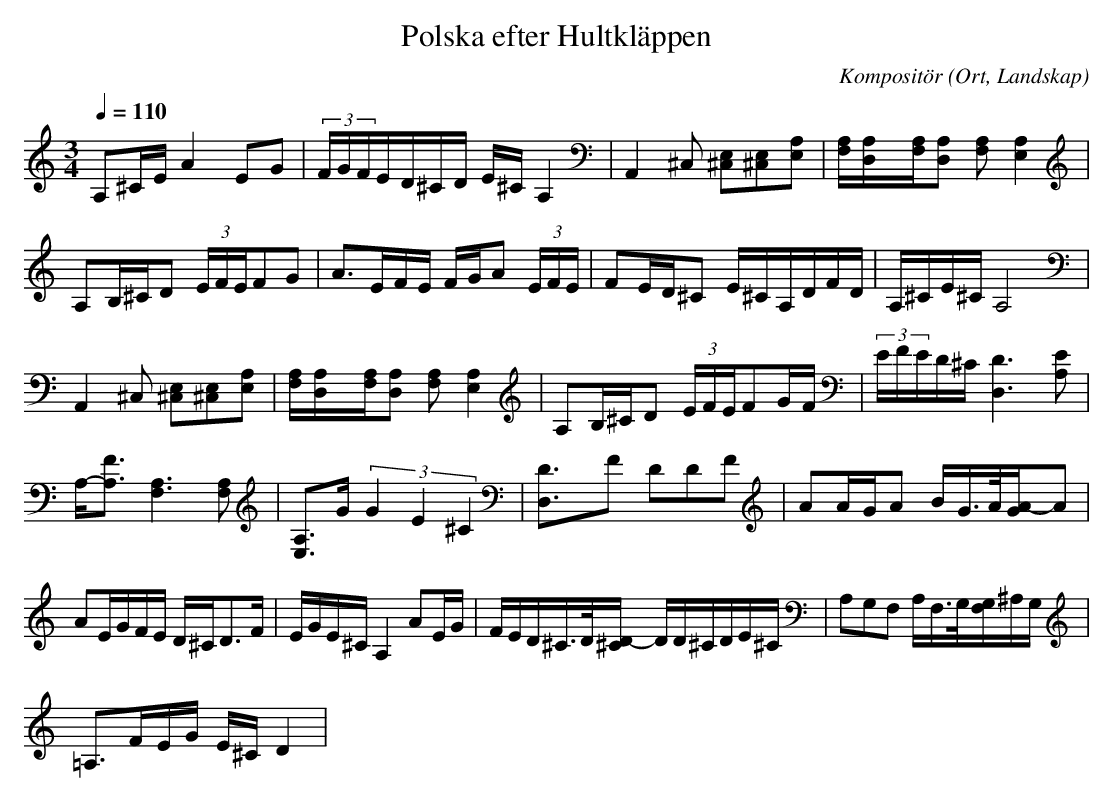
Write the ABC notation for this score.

X:1
T: Polska efter Hultkläppen
C: Kompositör
O: Ort, Landskap
M: 3/4
L: 1/8
Q:1/4=110
K:Am
A,^C/2E/2A2EG| \
(3F/2G/2F/2E/2D/2^C/2D/2 E/2^C/2A,2| \
A,,2^C, [E,^C,][E,^C,][A,E,]| \
[A,/2F,/2][A,/2D,/2]x/2[A,/2F,/2][A,D,] [A,F,][A,2E,2]|
A,B,/2^C/2D  (3E/2F/2E/2FG| \
A3/2E/2F/2E/2 F/2G/2A (3E/2F/2E/2| \
FE/2D/2^C E/2^C/2A,/2D/2F/2D/2| \
A,/2^C/2E/2^C/2A,4|
A,,2^C, [E,^C,][E,^C,][A,E,]| \
[A,/2F,/2][A,/2D,/2]x/2[A,/2F,/2][A,D,] [A,F,][A,2E,2]| \
A,B,/2^C/2D  (3E/2F/2E/2FG/2F/2| \
(3E/2F/2E/2D/2^C/2[D3D,3][EA,]|
A,/2-[F3/2A,3/2][A,3F,3][A,F,]| \
[A,3/2E,3/2]G/2 (3G2E2^C2| \
[D3/2D,3/2]x/2F DDF| \
AA/2G/2A B/2G/2>A/2[A/2-G/2]A|
AE/2G/2F/2E/2 D/2^C<DF/2| \
E/2G/2E/2^C/2A,2AE/2G/2| \
F/2E/2D/2^C/2>D/2[D/2-^C/2] D/2D/2^C/2D/2E/2^C/2| \
A,G,F, A,/2F,/2>G,/2[G,/2F,/2]^A,/2G,/2|
=A,3/2F/2E/2G/2 E/2^C/2D2|
